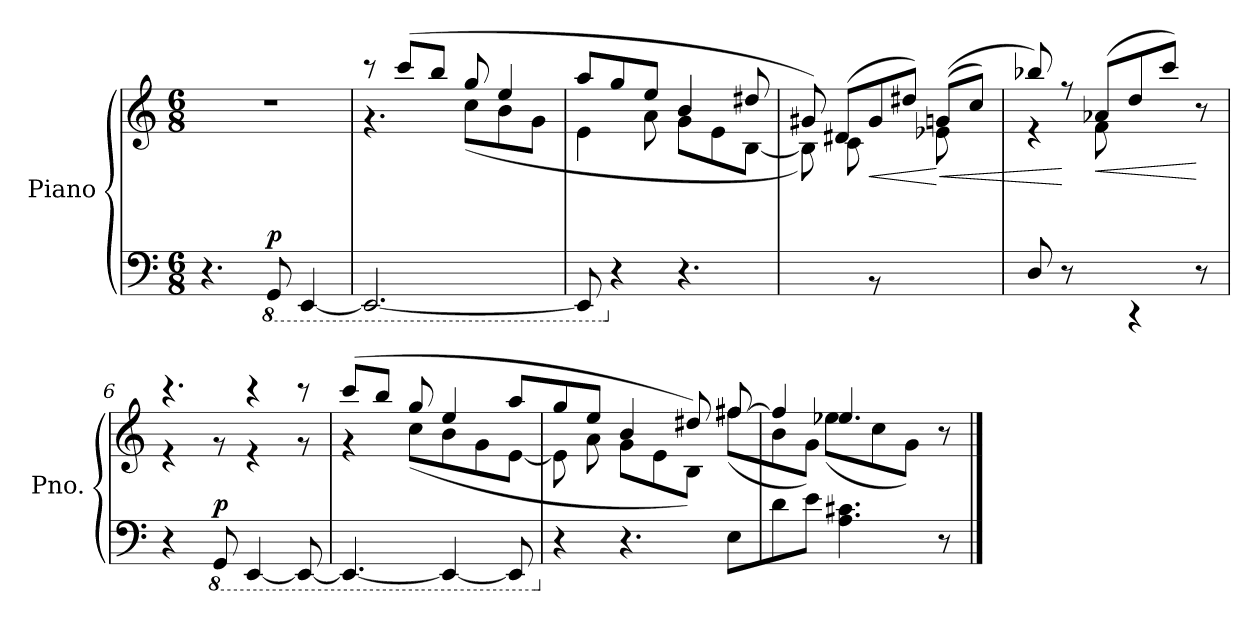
**kern	**kern	**dynam
*part1	*part1	*part1
*staff2	*staff1	*staff1/2
*I"Piano	*	*
*I'Pno.	*	*
*clefF4	*clefG2	*
*k[]	*k[]	*
*M6/8	*M6/8	*
=1	=1	=1
4.r	2.r	.
*8ba	*	*
!	!	!LO:DY:a=2
8GGG/	.	p
[<4EEE/	.	.
=2	=2	=2
*	*^	*
2.EEE/_	8r	4.r	.
.	(>8ccc/L	.	.
.	8bb/J	.	.
.	8gg/	(<8cc\L	.
.	4ee/	8b\	.
.	.	8g\J	.
=3	=3	=3	=3
8EEE/]	8aa/L	4e\	.
*X8ba	*	*	*
4r	8gg/	.	.
.	8ee/J	8a\	.
4.r	4b/	8g\L	.
.	.	8e\	.
.	8dd#X/	[<8B\J	.
=4	=4	=4	=4
*^	*	*	*
4ryy	8ryy	8g#X/)	8B\])	.
.	8ryy	(>8d#X/L	8c\L	.
!	!	!	!	!LO:HP:b
8F/	8r	8g#/	4ryy	<
8BB/J	4ryy	8dd#X/J)	.	.
!	!	!	!	!LO:HP:n=1:b
8ryy	.	((8gn/L	(<8e-X\L	[ <
8A-X/J)	8ryy	8cc/J)	8ryy	.
!!LO:LB:g=z	!!
=5	=5	=5	=5	=5
4.ryy	8D/	8bb-X/)	4r	.
.	8r	8r	.	[
!	!	!	!	!LO:HP:b
.	8ryy	(>8a-X/L	(<8f\L	<
8A/)	4r	8dd/	4.ryy	.
8BB/J	.	8ccc/J)	.	.
8ryy	8r	8r	.	[
*v	*v	*	*	*
=6	=6	=6	=6
4r	4.r	4r	.
*8ba	*	*	*
!	!	!	!LO:DY:a=2
8GGG/	.	8r	p
[<4EEE/	4r	4r	.
8EEE/_	8r	8r	.
=7	=7	=7	=7
4.EEE/_	(>8ccc/L	4r	.
.	8bb/J	.	.
.	8gg/	(<8cc\L	.
4EEE/_	4ee/	8b\	.
.	.	8g\	.
8EEE/]	8aa/L	[8e\J	.
=8	=8	=8	=8
*X8ba	*	*	*
4r	8gg/	8e\]	.
.	8ee/J	8a\	.
4.r	4b/	8g\L	.
.	.	8e\	.
.	8dd#X/)	8B\J)	.
8E\L	[8ff#X/	(<8ff#\L	.
=9	=9	=9	=9
8d\	4ff#/]	8b\	.
8e\J	.	8g\J)	.
4.A\ 4.c#X\	4.ee-X/	(<8ee-\L	.
.	.	8cc\	.
.	.	8g\J)	.
8r	8r	8ryy	.
*	*v	*v	*
==	==	==
*-	*-	*-
